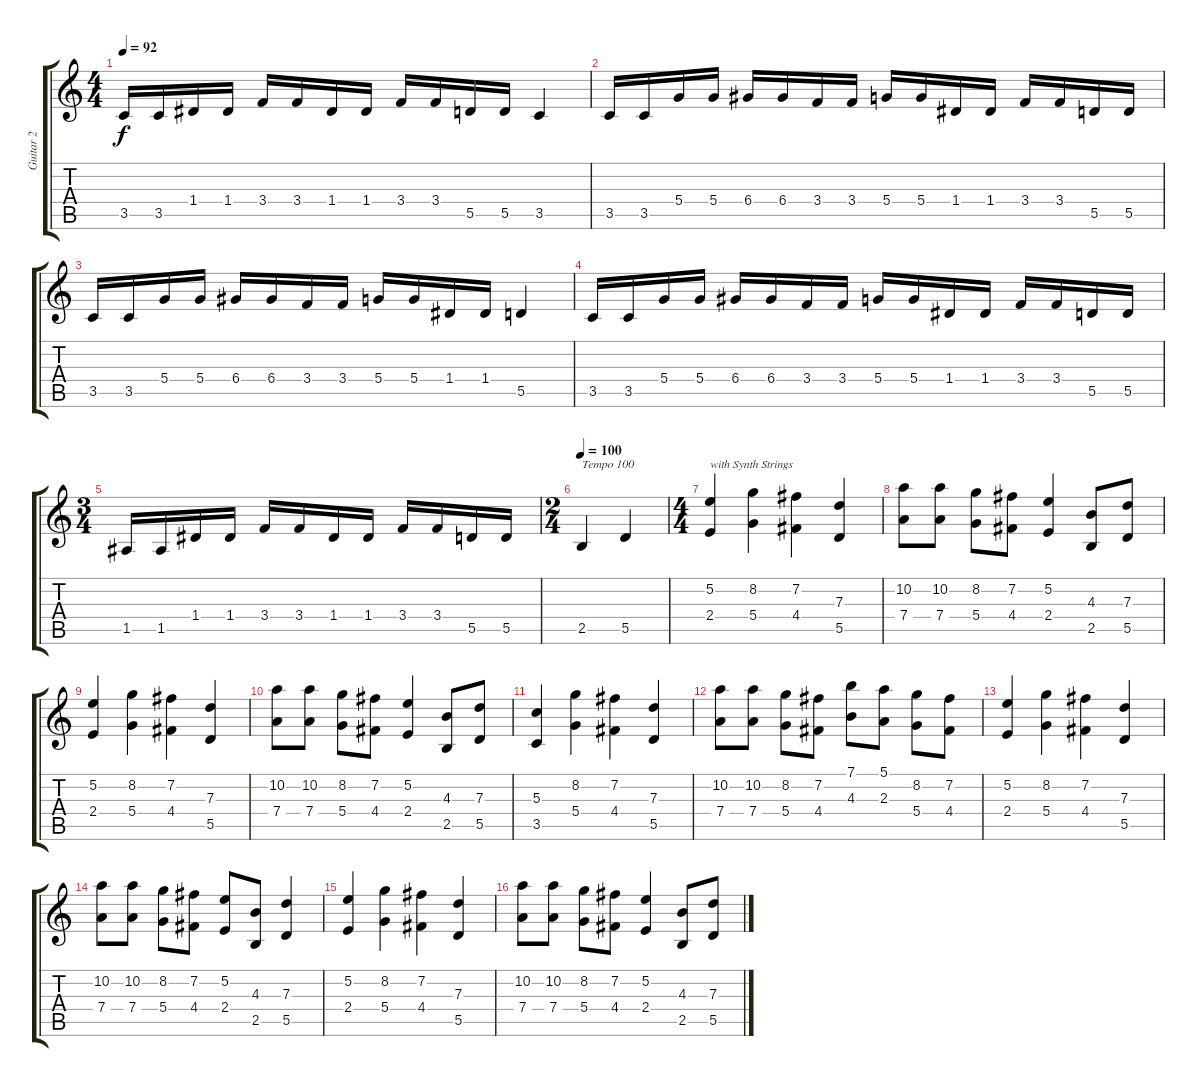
\track ("Guitar 2" "Guitar 2") {instrument distortionguitar}
\staff {score tabs}
\tuning (E4 B3 G3 D3 A2 E2) {hide}
\ts (4 4)
\tempo 92
\clef g2
\ks c
3.5.16{dy f} 3.5.16 1.4.16 1.4.16 3.4.16 3.4.16 1.4.16 1.4.16 3.4.16 3.4.16 5.5.16 5.5.16 3.5.4 |
3.5.16 3.5.16 5.4.16 5.4.16 6.4.16 6.4.16 3.4.16 3.4.16 5.4.16 5.4.16 1.4.16 1.4.16 3.4.16 3.4.16 5.5.16 5.5.16 |
3.5.16 3.5.16 5.4.16 5.4.16 6.4.16 6.4.16 3.4.16 3.4.16 5.4.16 5.4.16 1.4.16 1.4.16 5.5.4 |
3.5.16 3.5.16 5.4.16 5.4.16 6.4.16 6.4.16 3.4.16 3.4.16 5.4.16 5.4.16 1.4.16 1.4.16 3.4.16 3.4.16 5.5.16 5.5.16 |
\ts (3 4)
1.5.16 1.5.16 1.4.16 1.4.16 3.4.16 3.4.16 1.4.16 1.4.16 3.4.16 3.4.16 5.5.16 5.5.16 |
\ts (2 4)
\tempo 100
2.5.4{txt "Tempo 100"} 5.5.4 |
\ts (4 4)
(5.2 2.4).4{txt "with Synth Strings"} (8.2 5.4).4 (7.2 4.4).4 (7.3 5.5).4 |
(10.2 7.4).8 (10.2 7.4).8 (8.2 5.4).8 (7.2 4.4).8 (5.2 2.4).4 (4.3 2.5).8 (7.3 5.5).8 |
(5.2 2.4).4 (8.2 5.4).4 (7.2 4.4).4 (7.3 5.5).4 |
(10.2 7.4).8 (10.2 7.4).8 (8.2 5.4).8 (7.2 4.4).8 (5.2 2.4).4 (4.3 2.5).8 (7.3 5.5).8 |
(5.3 3.5).4 (8.2 5.4).4 (7.2 4.4).4 (7.3 5.5).4 |
(10.2 7.4).8 (10.2 7.4).8 (8.2 5.4).8 (7.2 4.4).8 (7.1 4.3).8 (5.1 2.3).8 (8.2 5.4).8 (7.2 4.4).8 |
(5.2 2.4).4 (8.2 5.4).4 (7.2 4.4).4 (7.3 5.5).4 |
(10.2 7.4).8 (10.2 7.4).8 (8.2 5.4).8 (7.2 4.4).8 (5.2 2.4).8 (4.3 2.5).8 (7.3 5.5).4 |
(5.2 2.4).4 (8.2 5.4).4 (7.2 4.4).4 (7.3 5.5).4 |
(10.2 7.4).8 (10.2 7.4).8 (8.2 5.4).8 (7.2 4.4).8 (5.2 2.4).4 (4.3 2.5).8 (7.3 5.5).8
